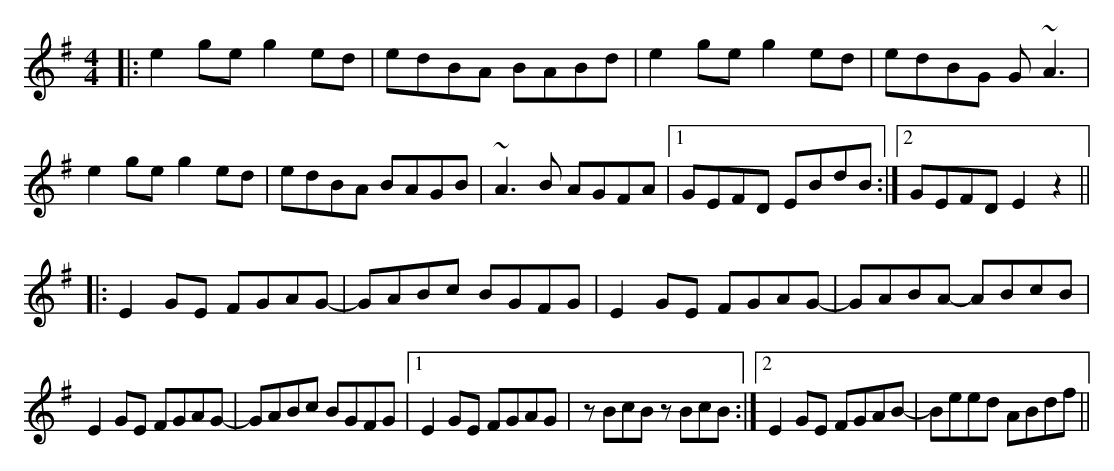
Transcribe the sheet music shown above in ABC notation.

X:1
M:4/4
K:Emin
|:e2ge g2ed|edBA BABd|e2geg2ed|edBG G~A3|
e2ge g2ed|edBA BAGB|~A3B AGFA|1 GEFD EBdB:|2 GEFD E2z2||
|:E2GE FGAG-|-GABc BGFG|E2GE FGAG-|GABA- ABcB|
E2GE FGAG-|-GABc BGFG|1 E2GE FGAG|z1BcBz1 BcB:|2 E2GE FGAB-|Beed ABdf||
